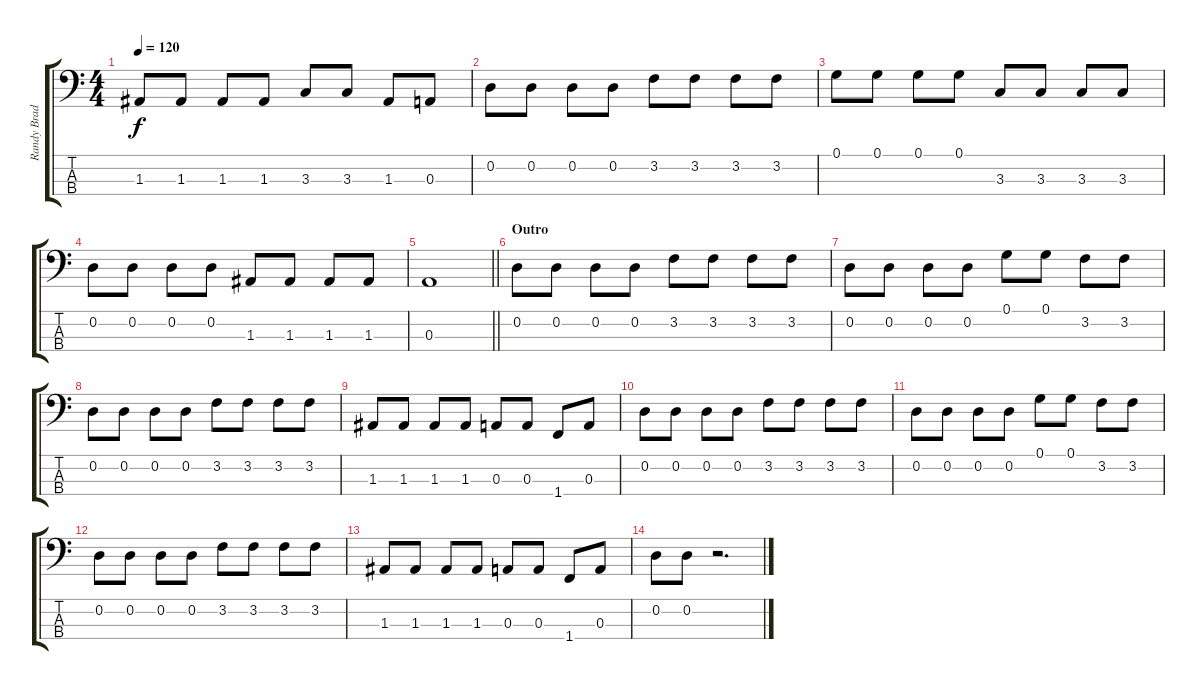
\track ("Randy Bradbury" "Randy Brad") {instrument electricbasspick}
\staff {score tabs}
\tuning (G2 D2 A1 E1) {hide}
\ts (4 4)
\tempo 120
\clef f4
\ks c
1.3.8{dy f} 1.3.8 1.3.8 1.3.8 3.3.8 3.3.8 1.3.8 0.3.8 |
0.2.8 0.2.8 0.2.8 0.2.8 3.2.8 3.2.8 3.2.8 3.2.8 |
0.1.8 0.1.8 0.1.8 0.1.8 3.3.8 3.3.8 3.3.8 3.3.8 |
0.2.8 0.2.8 0.2.8 0.2.8 1.3.8 1.3.8 1.3.8 1.3.8 |
\barLineRight lightlight
0.3.1 |
\section ("" "Outro")
0.2.8 0.2.8 0.2.8 0.2.8 3.2.8 3.2.8 3.2.8 3.2.8 |
0.2.8 0.2.8 0.2.8 0.2.8 0.1.8 0.1.8 3.2.8 3.2.8 |
0.2.8 0.2.8 0.2.8 0.2.8 3.2.8 3.2.8 3.2.8 3.2.8 |
1.3.8 1.3.8 1.3.8 1.3.8 0.3.8 0.3.8 1.4.8 0.3.8 |
0.2.8 0.2.8 0.2.8 0.2.8 3.2.8 3.2.8 3.2.8 3.2.8 |
0.2.8 0.2.8 0.2.8 0.2.8 0.1.8 0.1.8 3.2.8 3.2.8 |
0.2.8 0.2.8 0.2.8 0.2.8 3.2.8 3.2.8 3.2.8 3.2.8 |
1.3.8 1.3.8 1.3.8 1.3.8 0.3.8 0.3.8 1.4.8 0.3.8 |
0.2.8 0.2.8 r.2{d}
